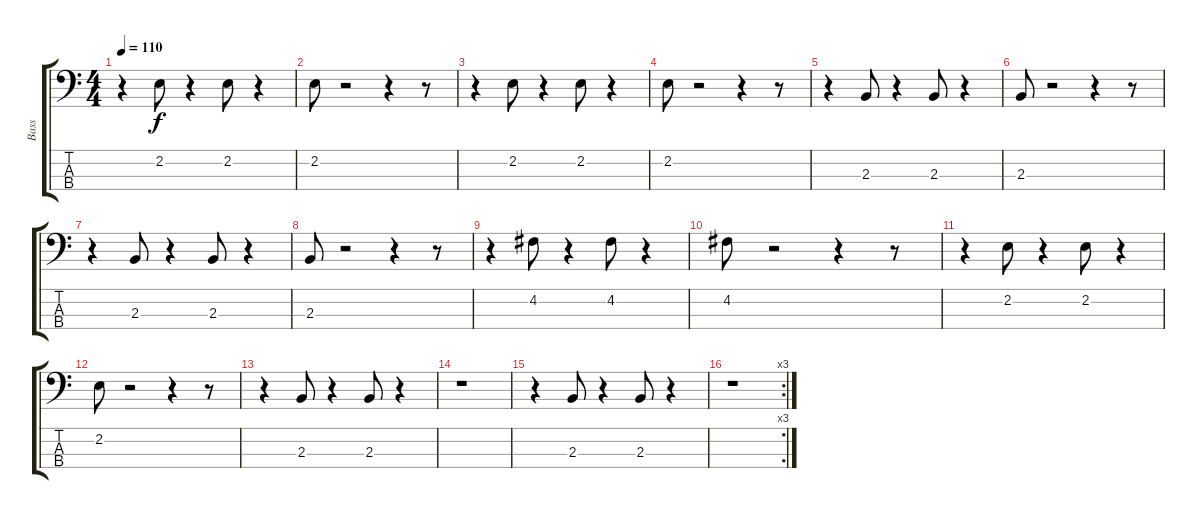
\track ("Bass" "Bass") {instrument electricbassfinger}
\staff {score tabs}
\tuning (G2 D2 A1 E1) {hide}
\ts (4 4)
\tempo 110
\clef f4
\ks c
r.4{dy f} 2.2.8 r.4 2.2.8 r.4 |
2.2.8 r.2 r.4 r.8 |
r.4 2.2.8 r.4 2.2.8 r.4 |
2.2.8 r.2 r.4 r.8 |
r.4 2.3.8 r.4 2.3.8 r.4 |
2.3.8 r.2 r.4 r.8 |
r.4 2.3.8 r.4 2.3.8 r.4 |
2.3.8 r.2 r.4 r.8 |
r.4 4.2.8 r.4 4.2.8 r.4 |
4.2.8 r.2 r.4 r.8 |
r.4 2.2.8 r.4 2.2.8 r.4 |
2.2.8 r.2 r.4 r.8 |
r.4 2.3.8 r.4 2.3.8 r.4 |
r.1 |
r.4 2.3.8 r.4 2.3.8 r.4 |
\rc 3
r.1
